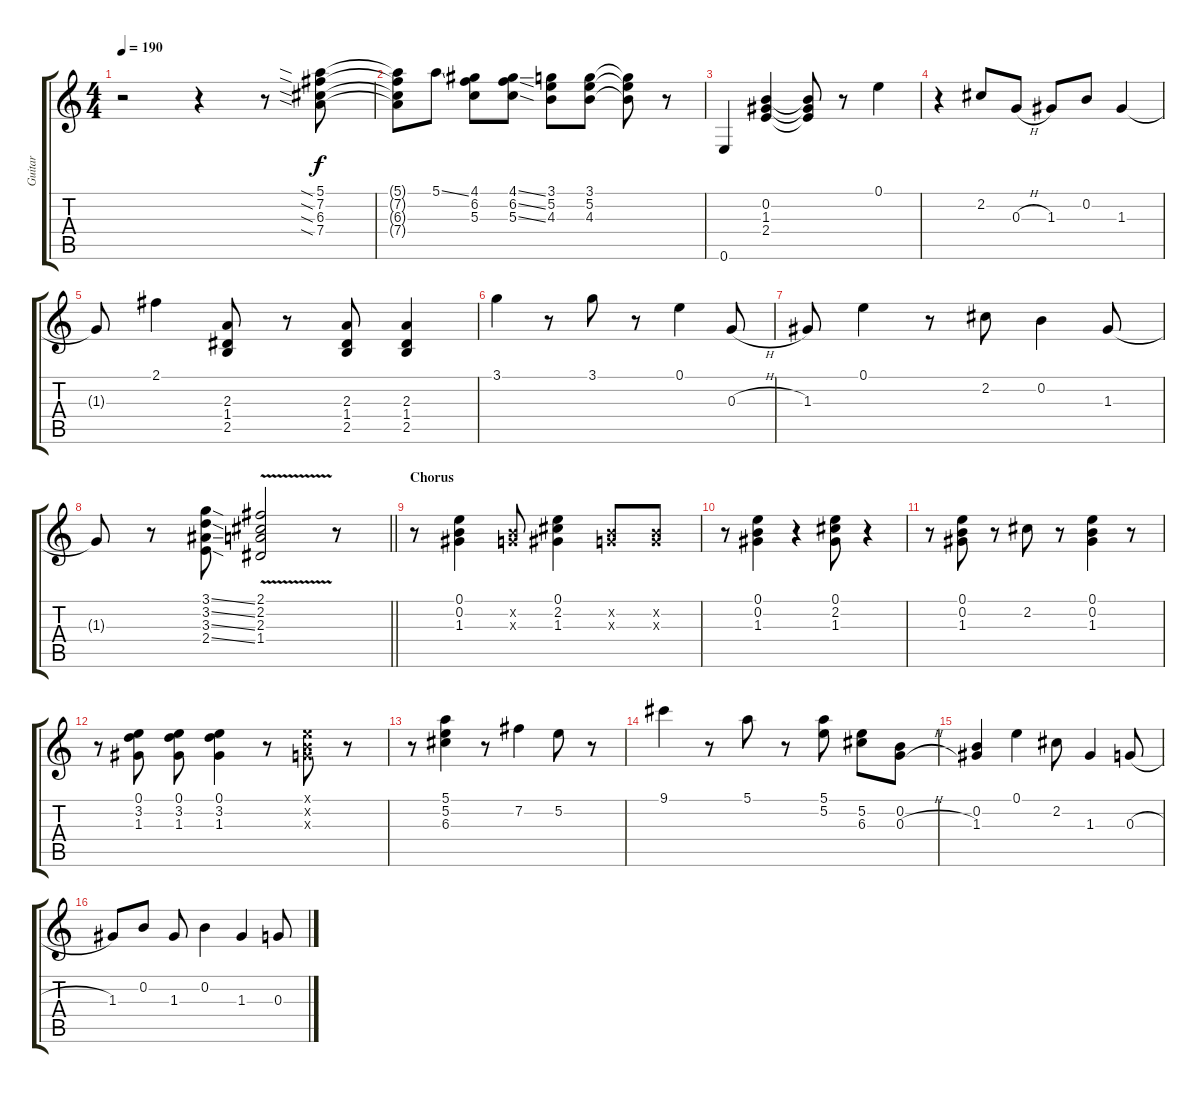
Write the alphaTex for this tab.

\track ("Guitar" "Guitar") {instrument electricguitarjazz}
\staff {score tabs}
\tuning (E4 B3 G3 D3 A2 E2) {hide}
\ts (4 4)
\tempo 190
\clef g2
\ks c
r.2{dy f} r.4 r.8 (5.1{sia} 7.2{sia} 6.3{sia} 7.4{sia}).8 |
(5.1{t} 7.2{t} 6.3{t} 7.4{t}).8 5.1{ss}.8 (4.1 6.2 5.3).8 (4.1{ss} 6.2{ss} 5.3{ss}).8 (3.1 5.2 4.3).8 (3.1 5.2 4.3).8 (3.1{t} 5.2{t} 4.3{t}).8 r.8 |
0.6.4 (0.2 1.3 2.4).4 (0.2{t} 1.3{t} 2.4{t}).8 r.8 0.1.4 |
r.4 2.2.8 0.3{h}.8 1.3.8 0.2.8 1.3.4 |
1.3{t}.8 2.1.4 (2.3 1.4 2.5).8 r.8 (2.3 1.4 2.5).8 (2.3 1.4 2.5).4 |
3.1.4 r.8 3.1.8 r.8 0.1.4 0.3{h}.8 |
1.3.8 0.1.4 r.8 2.2.8 0.2.4 1.3.8 |
\barLineRight lightlight
1.3{t}.8 r.8 (3.1{ss} 3.2{ss} 3.3{ss} 2.4{ss}).8 (2.1{v} 2.2{v} 2.3{v} 1.4{v}).2 r.8 |
\section ("" "Chorus")
r.8 (0.1 0.2 1.3).4 (0.2{x} 0.3{x}).8 (0.1 2.2 1.3).4 (0.2{x} 0.3{x}).8 (0.2{x} 0.3{x}).8 |
r.8 (0.1 0.2 1.3).4 r.4 (0.1 2.2 1.3).8 r.4 |
r.8 (0.1 0.2 1.3).8 r.8 2.2.8 r.8 (0.1 0.2 1.3).4 r.8 |
r.8 (0.1 3.2 1.3).8 (0.1 3.2 1.3).8 (0.1 3.2 1.3).4 r.8 (0.1{x} 0.2{x} 0.3{x}).8 r.8 |
r.8 (5.1 5.2 6.3).4 r.8 7.2.4 5.2.8 r.8 |
9.1.4 r.8 5.1.8 r.8 (5.1 5.2).8 (5.2 6.3).8 (0.2 0.3{h}).8 |
(0.2 1.3).4 0.1.4 2.2.8 1.3.4 0.3{h}.8 |
1.3.8 0.2.8 1.3.8 0.2.4 1.3.4 0.3{h}.8
